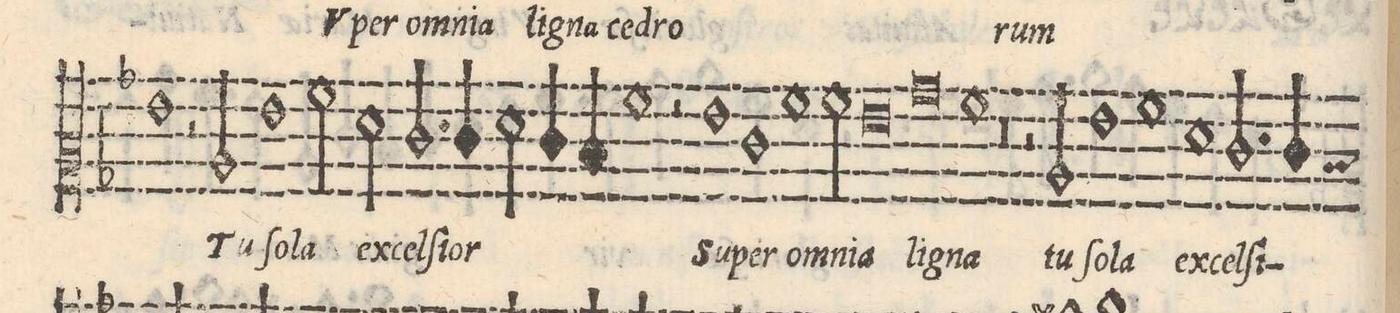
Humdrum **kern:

**kern	**text
*I"ALTVS	*
*clefC2	*
*k[b-]	*
*met(C|)	*
*M2/1	*
1g	.
2r	.
2c/	Tu
=9-	=9-
1g	ſo-
2a\	-la
2f\	ex-
=10-	=10-
2.e/	-cel-
4e/	-ſi-
2f\	-or
4e/	.
4d/	.
=11-	=11-
1a	.
2r	.
1g\	Su-
=12-	=12-
1e	-per
1a\	om-
=13-	=13-
2a\	-ni-
0g	-a
=14-	=14-
0b-	li-
=15-	=15-
1a	-gna
=16-	=16-
0r	.
=17-	=17-
2r	.
2c/	tu
1g	ſo-
=18-	=18-
1a	-la
1f	ex-
=19-	=19-
2.e/	-cel-
4e/	-ſi-
*custos:d	*
*-	*-
